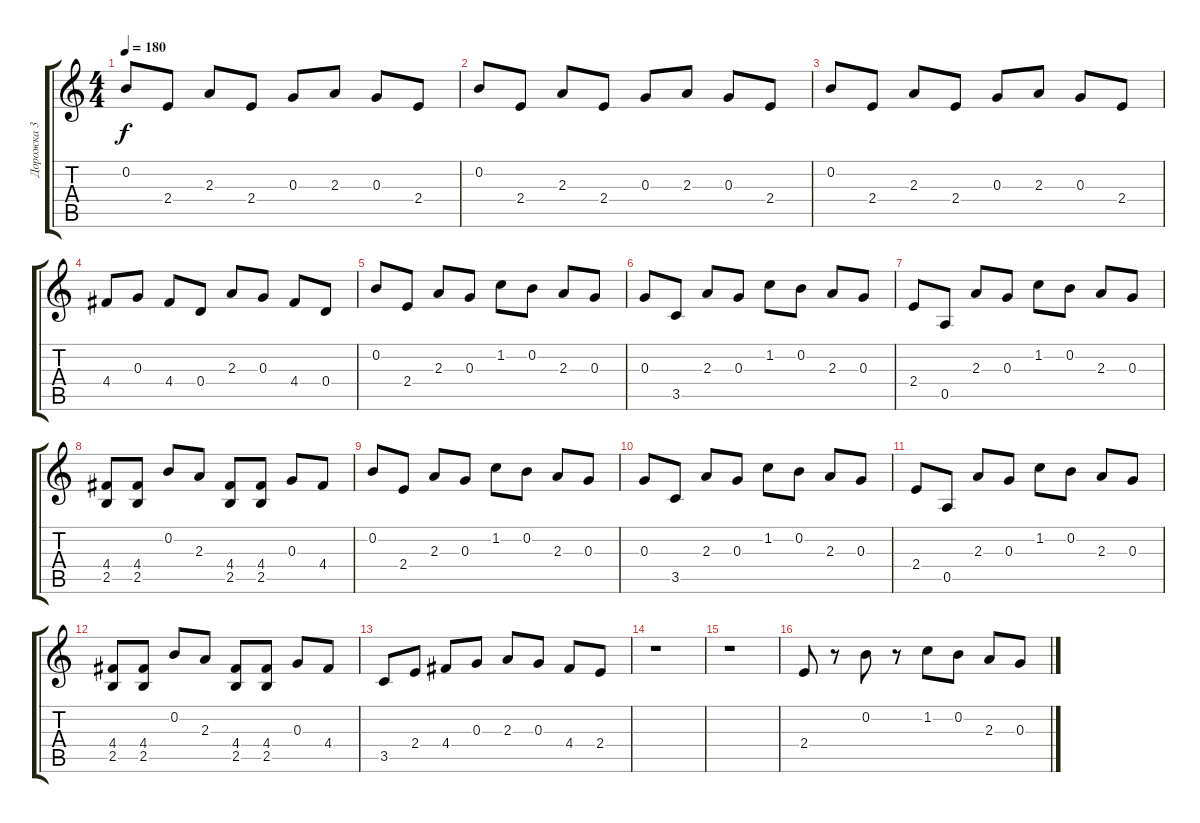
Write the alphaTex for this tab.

\track ("Дорожка 3" "Дорожка 3") {instrument overdrivenguitar}
\staff {score tabs}
\tuning (E4 B3 G3 D3 A2 E2) {hide}
\ts (4 4)
\tempo 180
\clef g2
\ks c
0.2.8{dy f} 2.4.8 2.3.8 2.4.8 0.3.8 2.3.8 0.3.8 2.4.8 |
0.2.8 2.4.8 2.3.8 2.4.8 0.3.8 2.3.8 0.3.8 2.4.8 |
0.2.8 2.4.8 2.3.8 2.4.8 0.3.8 2.3.8 0.3.8 2.4.8 |
4.4.8 0.3.8 4.4.8 0.4.8 2.3.8 0.3.8 4.4.8 0.4.8 |
0.2.8 2.4.8 2.3.8 0.3.8 1.2.8 0.2.8 2.3.8 0.3.8 |
0.3.8 3.5.8 2.3.8 0.3.8 1.2.8 0.2.8 2.3.8 0.3.8 |
2.4.8 0.5.8 2.3.8 0.3.8 1.2.8 0.2.8 2.3.8 0.3.8 |
(4.4 2.5).8 (4.4 2.5).8 0.2.8 2.3.8 (4.4 2.5).8 (4.4 2.5).8 0.3.8 4.4.8 |
0.2.8 2.4.8 2.3.8 0.3.8 1.2.8 0.2.8 2.3.8 0.3.8 |
0.3.8 3.5.8 2.3.8 0.3.8 1.2.8 0.2.8 2.3.8 0.3.8 |
2.4.8 0.5.8 2.3.8 0.3.8 1.2.8 0.2.8 2.3.8 0.3.8 |
(4.4 2.5).8 (4.4 2.5).8 0.2.8 2.3.8 (4.4 2.5).8 (4.4 2.5).8 0.3.8 4.4.8 |
3.5.8 2.4.8 4.4.8 0.3.8 2.3.8 0.3.8 4.4.8 2.4.8 |
r.1 |
r.1 |
2.4.8 r.8 0.2.8 r.8 1.2.8 0.2.8 2.3.8 0.3.8
